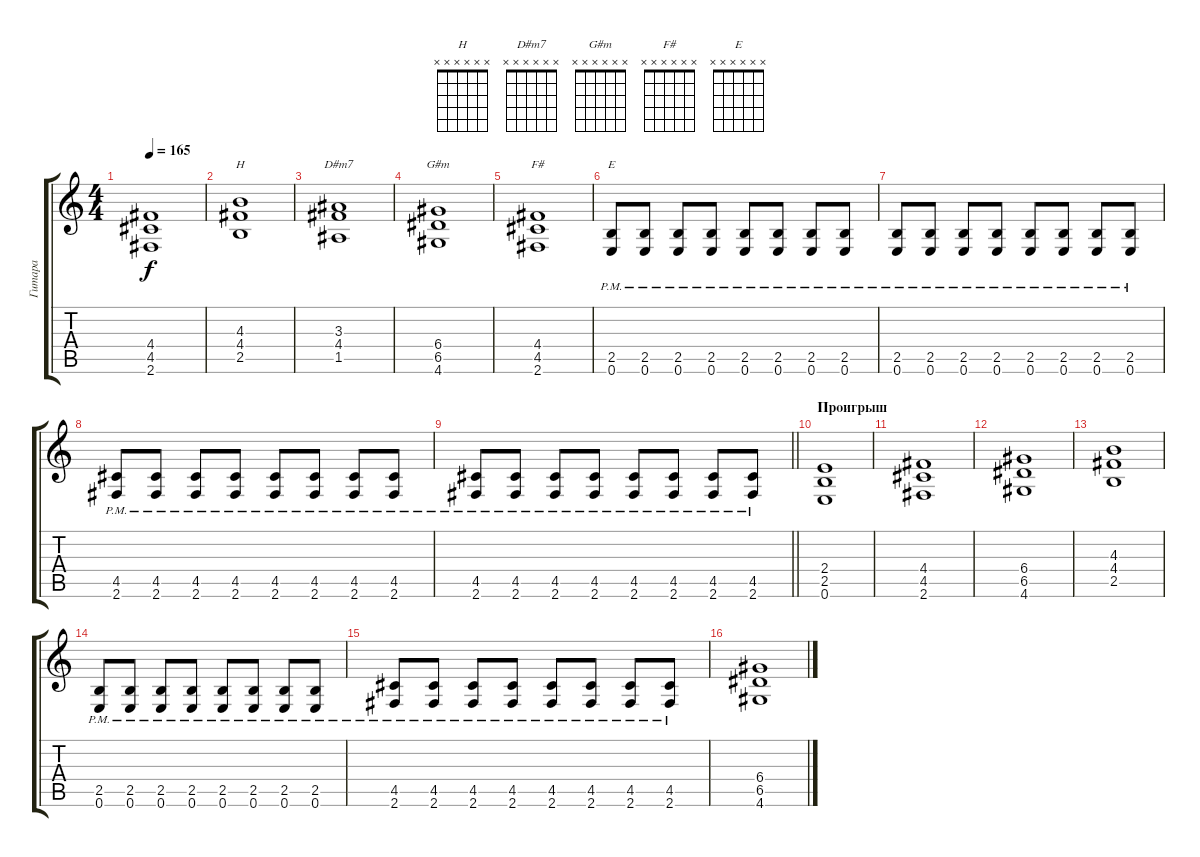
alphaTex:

\track ("Гитара" "Гитара") {instrument distortionguitar}
\staff {score tabs}
\tuning (E4 B3 G3 D3 A2 E2) {hide}
\chord ("H" x x x x x x)
\chord ("D#m7" x x x x x x)
\chord ("G#m" x x x x x x)
\chord ("F#" x x x x x x)
\chord ("E" x x x x x x)
\ts (4 4)
\tempo 165
\clef g2
\ks c
(4.4{t} 4.5{t} 2.6{t}).1{dy f} |
(4.3 4.4 2.5).1{ch "H"} |
(3.3 4.4 1.5).1{ch "D#m7"} |
(6.4 6.5 4.6).1{ch "G#m"} |
(4.4 4.5 2.6).1{ch "F#"} |
(2.5{pm} 0.6{pm}).8{ch "E"} (2.5{pm} 0.6{pm}).8 (2.5{pm} 0.6{pm}).8 (2.5{pm} 0.6{pm}).8 (2.5{pm} 0.6{pm}).8 (2.5{pm} 0.6{pm}).8 (2.5{pm} 0.6{pm}).8 (2.5{pm} 0.6{pm}).8 |
(2.5{pm} 0.6{pm}).8 (2.5{pm} 0.6{pm}).8 (2.5{pm} 0.6{pm}).8 (2.5{pm} 0.6{pm}).8 (2.5{pm} 0.6{pm}).8 (2.5{pm} 0.6{pm}).8 (2.5{pm} 0.6{pm}).8 (2.5{pm} 0.6{pm}).8 |
(4.5{pm} 2.6{pm}).8 (4.5{pm} 2.6{pm}).8 (4.5{pm} 2.6{pm}).8 (4.5{pm} 2.6{pm}).8 (4.5{pm} 2.6{pm}).8 (4.5{pm} 2.6{pm}).8 (4.5{pm} 2.6{pm}).8 (4.5{pm} 2.6{pm}).8 |
\barLineRight lightlight
(4.5{pm} 2.6{pm}).8 (4.5{pm} 2.6{pm}).8 (4.5{pm} 2.6{pm}).8 (4.5{pm} 2.6{pm}).8 (4.5{pm} 2.6{pm}).8 (4.5{pm} 2.6{pm}).8 (4.5{pm} 2.6{pm}).8 (4.5{pm} 2.6{pm}).8 |
\section ("" "Проигрыш")
(2.4 2.5 0.6).1 |
(4.4 4.5 2.6).1 |
(6.4 6.5 4.6).1 |
(4.3 4.4 2.5).1 |
(2.5{pm} 0.6{pm}).8 (2.5{pm} 0.6{pm}).8 (2.5{pm} 0.6{pm}).8 (2.5{pm} 0.6{pm}).8 (2.5{pm} 0.6{pm}).8 (2.5{pm} 0.6{pm}).8 (2.5{pm} 0.6{pm}).8 (2.5{pm} 0.6{pm}).8 |
(4.5{pm} 2.6{pm}).8 (4.5{pm} 2.6{pm}).8 (4.5{pm} 2.6{pm}).8 (4.5{pm} 2.6{pm}).8 (4.5{pm} 2.6{pm}).8 (4.5{pm} 2.6{pm}).8 (4.5{pm} 2.6{pm}).8 (4.5{pm} 2.6{pm}).8 |
(6.4 6.5 4.6).1
